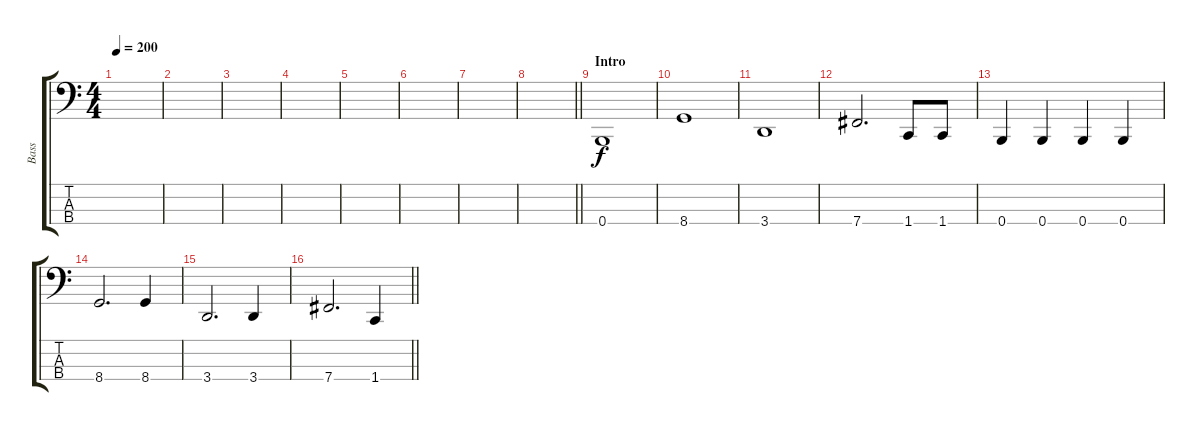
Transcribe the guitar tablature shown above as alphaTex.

\track ("Bass" "Bass") {instrument electricbassfinger}
\staff {score tabs}
\tuning (E2 B1 Gb1 B0) {hide}
\ts (4 4)
\tempo 200
\clef f4
\ks c
|
|
|
|
|
|
|
\barLineRight lightlight
|
\section ("" "Intro")
0.4.1 |
8.4.1 |
3.4.1 |
7.4.2{d} 1.4.8 1.4.8 |
0.4.4 0.4.4 0.4.4 0.4.4 |
8.4.2{d} 8.4.4 |
3.4.2{d} 3.4.4 |
\barLineRight lightlight
7.4.2{d} 1.4.4
